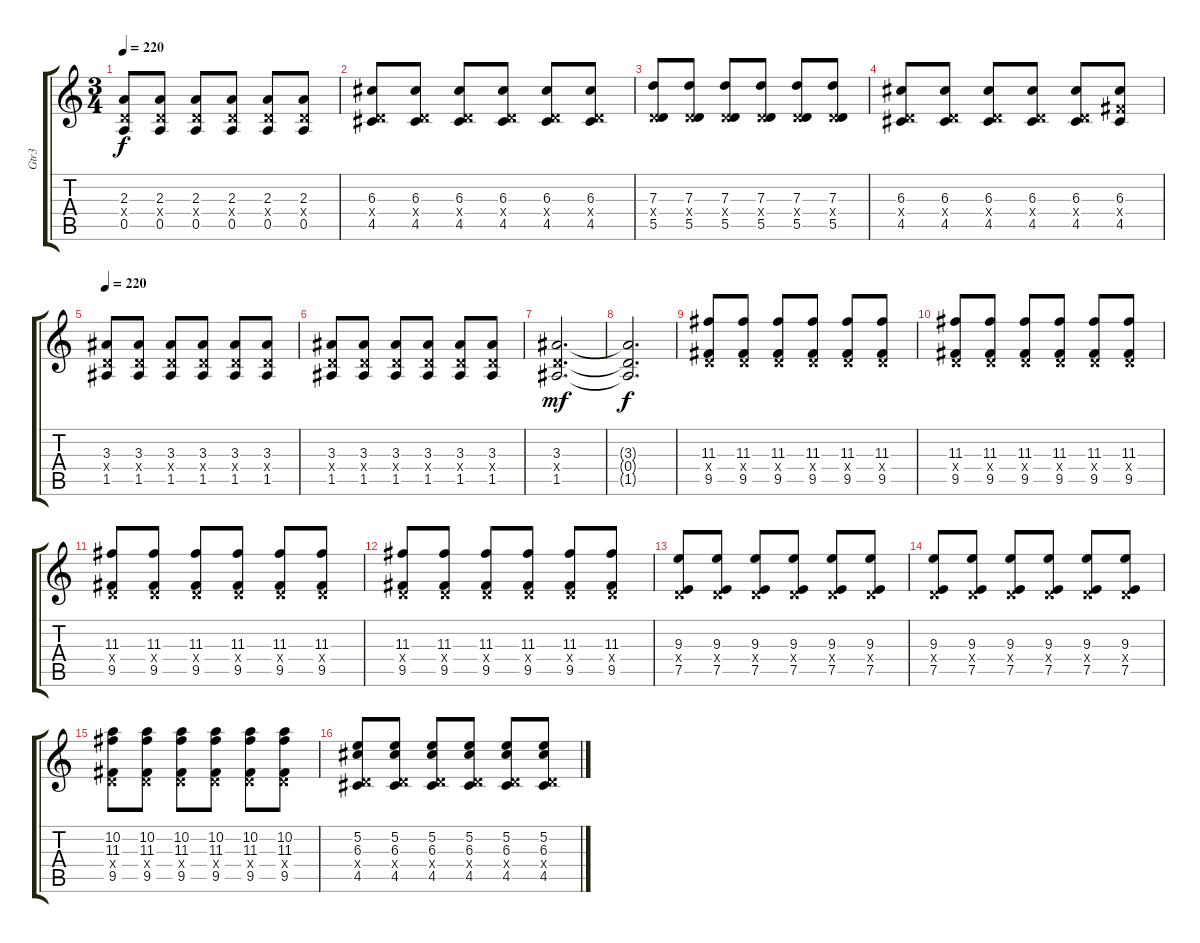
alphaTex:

\track ("Gtr3" "Gtr3") {instrument electricguitarjazz}
\staff {score tabs}
\tuning (E4 B3 G3 D3 A2 D2) {hide}
\ts (3 4)
\tempo 220
\clef g2
\ks c
(2.3 0.4{x} 0.5).8{dy f} (2.3 0.4{x} 0.5).8 (2.3 0.4{x} 0.5).8 (2.3 0.4{x} 0.5).8 (2.3 0.4{x} 0.5).8 (2.3 0.4{x} 0.5).8 |
(6.3 0.4{x} 4.5).8 (6.3 0.4{x} 4.5).8 (6.3 0.4{x} 4.5).8 (6.3 0.4{x} 4.5).8 (6.3 0.4{x} 4.5).8 (6.3 0.4{x} 4.5).8 |
(7.3 0.4{x} 5.5).8 (7.3 0.4{x} 5.5).8 (7.3 0.4{x} 5.5).8 (7.3 0.4{x} 5.5).8 (7.3 0.4{x} 5.5).8 (7.3 0.4{x} 5.5).8 |
(6.3 0.4{x} 4.5).8 (6.3 0.4{x} 4.5).8 (6.3 0.4{x} 4.5).8 (6.3 0.4{x} 4.5).8 (6.3 0.4{x} 4.5).8 (6.3 4.4{x} 4.5).8 |
\tempo 220
(3.3 0.4{x} 1.5).8 (3.3 0.4{x} 1.5).8 (3.3 0.4{x} 1.5).8 (3.3 0.4{x} 1.5).8 (3.3 0.4{x} 1.5).8 (3.3 0.4{x} 1.5).8 |
(3.3 0.4{x} 1.5).8 (3.3 0.4{x} 1.5).8 (3.3 0.4{x} 1.5).8 (3.3 0.4{x} 1.5).8 (3.3 0.4{x} 1.5).8 (3.3 0.4{x} 1.5).8 |
(3.3 0.4{x} 1.5).2{d dy mf} |
(3.3{t} 0.4{t} 1.5{t}).2{d dy f} |
(11.3 0.4{x} 9.5).8 (11.3 0.4{x} 9.5).8 (11.3 0.4{x} 9.5).8 (11.3 0.4{x} 9.5).8 (11.3 0.4{x} 9.5).8 (11.3 0.4{x} 9.5).8 |
(11.3 0.4{x} 9.5).8 (11.3 0.4{x} 9.5).8 (11.3 0.4{x} 9.5).8 (11.3 0.4{x} 9.5).8 (11.3 0.4{x} 9.5).8 (11.3 0.4{x} 9.5).8 |
(11.3 0.4{x} 9.5).8 (11.3 0.4{x} 9.5).8 (11.3 0.4{x} 9.5).8 (11.3 0.4{x} 9.5).8 (11.3 0.4{x} 9.5).8 (11.3 0.4{x} 9.5).8 |
(11.3 0.4{x} 9.5).8 (11.3 0.4{x} 9.5).8 (11.3 0.4{x} 9.5).8 (11.3 0.4{x} 9.5).8 (11.3 0.4{x} 9.5).8 (11.3 0.4{x} 9.5).8 |
(9.3 0.4{x} 7.5).8 (9.3 0.4{x} 7.5).8 (9.3 0.4{x} 7.5).8 (9.3 0.4{x} 7.5).8 (9.3 0.4{x} 7.5).8 (9.3 0.4{x} 7.5).8 |
(9.3 0.4{x} 7.5).8 (9.3 0.4{x} 7.5).8 (9.3 0.4{x} 7.5).8 (9.3 0.4{x} 7.5).8 (9.3 0.4{x} 7.5).8 (9.3 0.4{x} 7.5).8 |
(10.2 11.3 0.4{x} 9.5).8 (10.2 11.3 0.4{x} 9.5).8 (10.2 11.3 0.4{x} 9.5).8 (10.2 11.3 0.4{x} 9.5).8 (10.2 11.3 0.4{x} 9.5).8 (10.2 11.3 0.4{x} 9.5).8 |
(5.2 6.3 0.4{x} 4.5).8 (5.2 6.3 0.4{x} 4.5).8 (5.2 6.3 0.4{x} 4.5).8 (5.2 6.3 0.4{x} 4.5).8 (5.2 6.3 0.4{x} 4.5).8 (5.2 6.3 0.4{x} 4.5).8
